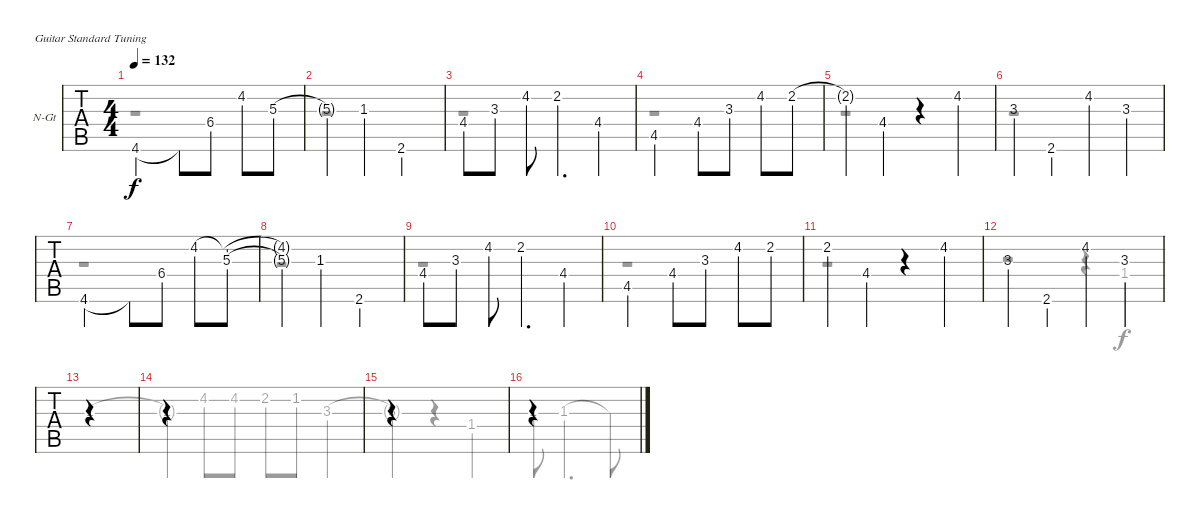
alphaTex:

\defaultSystemsLayout 4
\bracketExtendMode groupsimilarinstruments
\firstSystemTrackNameOrientation horizontal
\otherSystemsTrackNameOrientation horizontal
\track ("Nylon Guitar" "N-Gt") {instrument acousticguitarnylon}
\staff {tabs}
\tuning (E4 B3 G3 D3 A2 E2)
\voice
\ts (4 4)
\tempo 132
\clef g2
\ks c
4.6.2{dy f instrument acousticguitarnylon} 4.6{t}.8 6.4.8 4.2.8 5.3.8 |
5.3{t}.4 1.3.4 2.6.2 |
4.4.8 3.3.8 4.2.8 2.2.4{d} 4.4.4 |
4.5.2 4.4.8 3.3.8 4.2.8 2.2.8 |
2.2{t}.4 4.4.4 r.4 4.2.4 |
3.3.4 2.6.4 4.2.4 3.3.4 |
4.6.2 4.6{t}.8 6.4.8 4.2.8 (5.3 4.2{t}).8 |
(4.2{t} 5.3{t}).4 1.3.4 2.6.2 |
4.4.8 3.3.8 4.2.8 2.2.4{d} 4.4.4 |
4.5.2 4.4.8 3.3.8 4.2.8 2.2.8 |
2.2.4 4.4.4 r.4 4.2.4 |
3.3.4 2.6.4 4.2.4 3.3.4 |
|
|
|
\voice
\clef g2
\ottava regular
\simile none
\ks c
r.1{dy f} |
r.1 |
r.1 |
r.1 |
r.1 |
r.1 |
r.1 |
r.1 |
r.1 |
r.1 |
r.1 |
r.2 r.4 1.4.4 |
1.3.1 |
1.3{t}.4 4.2.8 4.2.8 2.2.8 1.2.8 3.3.4 |
3.3{t}.2 r.4 1.4.4 |
1.3.8 1.3.2{d} 1.3{t}.8
